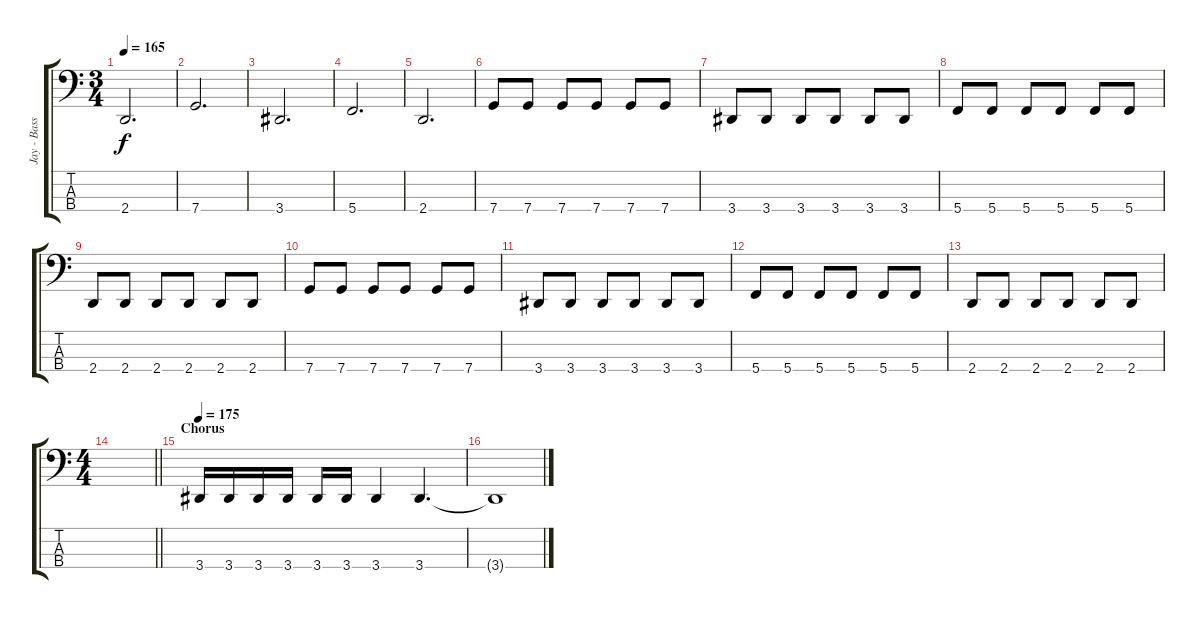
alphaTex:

\track ("Jay - Bass" "Jay - Bass") {instrument electricbasspick}
\staff {score tabs}
\tuning (F2 C2 G1 C1) {hide}
\ts (3 4)
\tempo 165
\clef f4
\ks c
2.4.2{d dy f} |
7.4.2{d} |
3.4.2{d} |
5.4.2{d} |
2.4.2{d} |
7.4.8 7.4.8 7.4.8 7.4.8 7.4.8 7.4.8 |
3.4.8 3.4.8 3.4.8 3.4.8 3.4.8 3.4.8 |
5.4.8 5.4.8 5.4.8 5.4.8 5.4.8 5.4.8 |
2.4.8 2.4.8 2.4.8 2.4.8 2.4.8 2.4.8 |
7.4.8 7.4.8 7.4.8 7.4.8 7.4.8 7.4.8 |
3.4.8 3.4.8 3.4.8 3.4.8 3.4.8 3.4.8 |
5.4.8 5.4.8 5.4.8 5.4.8 5.4.8 5.4.8 |
2.4.8 2.4.8 2.4.8 2.4.8 2.4.8 2.4.8 |
\ts (4 4)
\barLineRight lightlight
|
\section ("" "Chorus")
\tempo 175
3.4.16 3.4.16 3.4.16 3.4.16 3.4.16 3.4.16 3.4.4 3.4.4{d} |
3.4{t}.1
